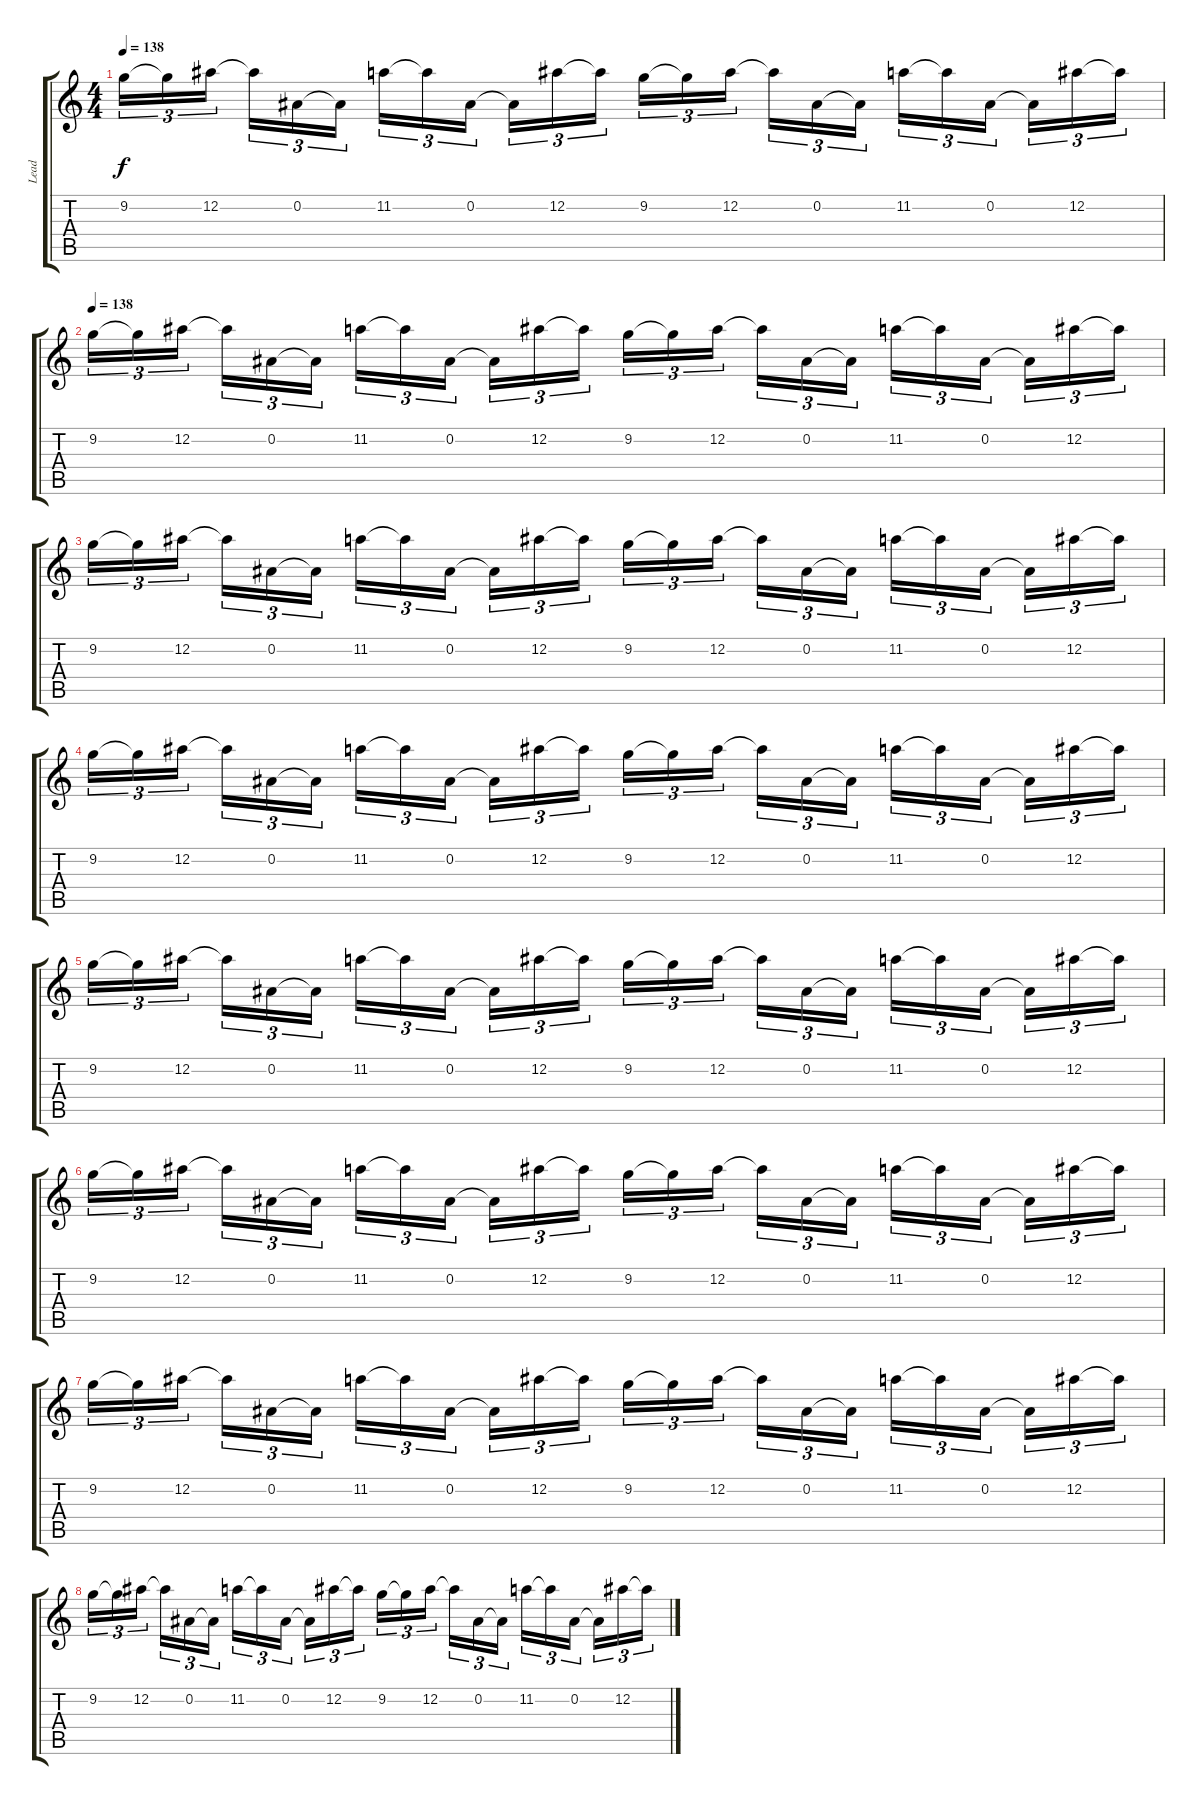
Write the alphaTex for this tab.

\track ("Lead" "Lead") {instrument distortionguitar}
\staff {score tabs}
\tuning (Eb4 Bb3 Gb3 Db3 Ab2 Eb2) {hide}
\ts (4 4)
\tempo 138
\clef g2
\ks c
9.2.16{tu (3 2) dy f} 9.2{t}.16{tu (3 2)} 12.2.16{tu (3 2)} 12.2{t}.16{tu (3 2)} 0.2.16{tu (3 2)} 0.2{t}.16{tu (3 2)} 11.2.16{tu (3 2)} 11.2{t}.16{tu (3 2)} 0.2.16{tu (3 2)} 0.2{t}.16{tu (3 2)} 12.2.16{tu (3 2)} 12.2{t}.16{tu (3 2)} 9.2.16{tu (3 2)} 9.2{t}.16{tu (3 2)} 12.2.16{tu (3 2)} 12.2{t}.16{tu (3 2)} 0.2.16{tu (3 2)} 0.2{t}.16{tu (3 2)} 11.2.16{tu (3 2)} 11.2{t}.16{tu (3 2)} 0.2.16{tu (3 2)} 0.2{t}.16{tu (3 2)} 12.2.16{tu (3 2)} 12.2{t}.16{tu (3 2)} |
\tempo 138
9.2.16{tu (3 2)} 9.2{t}.16{tu (3 2)} 12.2.16{tu (3 2)} 12.2{t}.16{tu (3 2)} 0.2.16{tu (3 2)} 0.2{t}.16{tu (3 2)} 11.2.16{tu (3 2)} 11.2{t}.16{tu (3 2)} 0.2.16{tu (3 2)} 0.2{t}.16{tu (3 2)} 12.2.16{tu (3 2)} 12.2{t}.16{tu (3 2)} 9.2.16{tu (3 2)} 9.2{t}.16{tu (3 2)} 12.2.16{tu (3 2)} 12.2{t}.16{tu (3 2)} 0.2.16{tu (3 2)} 0.2{t}.16{tu (3 2)} 11.2.16{tu (3 2)} 11.2{t}.16{tu (3 2)} 0.2.16{tu (3 2)} 0.2{t}.16{tu (3 2)} 12.2.16{tu (3 2)} 12.2{t}.16{tu (3 2)} |
9.2.16{tu (3 2)} 9.2{t}.16{tu (3 2)} 12.2.16{tu (3 2)} 12.2{t}.16{tu (3 2)} 0.2.16{tu (3 2)} 0.2{t}.16{tu (3 2)} 11.2.16{tu (3 2)} 11.2{t}.16{tu (3 2)} 0.2.16{tu (3 2)} 0.2{t}.16{tu (3 2)} 12.2.16{tu (3 2)} 12.2{t}.16{tu (3 2)} 9.2.16{tu (3 2)} 9.2{t}.16{tu (3 2)} 12.2.16{tu (3 2)} 12.2{t}.16{tu (3 2)} 0.2.16{tu (3 2)} 0.2{t}.16{tu (3 2)} 11.2.16{tu (3 2)} 11.2{t}.16{tu (3 2)} 0.2.16{tu (3 2)} 0.2{t}.16{tu (3 2)} 12.2.16{tu (3 2)} 12.2{t}.16{tu (3 2)} |
9.2.16{tu (3 2)} 9.2{t}.16{tu (3 2)} 12.2.16{tu (3 2)} 12.2{t}.16{tu (3 2)} 0.2.16{tu (3 2)} 0.2{t}.16{tu (3 2)} 11.2.16{tu (3 2)} 11.2{t}.16{tu (3 2)} 0.2.16{tu (3 2)} 0.2{t}.16{tu (3 2)} 12.2.16{tu (3 2)} 12.2{t}.16{tu (3 2)} 9.2.16{tu (3 2)} 9.2{t}.16{tu (3 2)} 12.2.16{tu (3 2)} 12.2{t}.16{tu (3 2)} 0.2.16{tu (3 2)} 0.2{t}.16{tu (3 2)} 11.2.16{tu (3 2)} 11.2{t}.16{tu (3 2)} 0.2.16{tu (3 2)} 0.2{t}.16{tu (3 2)} 12.2.16{tu (3 2)} 12.2{t}.16{tu (3 2)} |
9.2.16{tu (3 2)} 9.2{t}.16{tu (3 2)} 12.2.16{tu (3 2)} 12.2{t}.16{tu (3 2)} 0.2.16{tu (3 2)} 0.2{t}.16{tu (3 2)} 11.2.16{tu (3 2)} 11.2{t}.16{tu (3 2)} 0.2.16{tu (3 2)} 0.2{t}.16{tu (3 2)} 12.2.16{tu (3 2)} 12.2{t}.16{tu (3 2)} 9.2.16{tu (3 2)} 9.2{t}.16{tu (3 2)} 12.2.16{tu (3 2)} 12.2{t}.16{tu (3 2)} 0.2.16{tu (3 2)} 0.2{t}.16{tu (3 2)} 11.2.16{tu (3 2)} 11.2{t}.16{tu (3 2)} 0.2.16{tu (3 2)} 0.2{t}.16{tu (3 2)} 12.2.16{tu (3 2)} 12.2{t}.16{tu (3 2)} |
9.2.16{tu (3 2) volume 0} 9.2{t}.16{tu (3 2)} 12.2.16{tu (3 2)} 12.2{t}.16{tu (3 2)} 0.2.16{tu (3 2)} 0.2{t}.16{tu (3 2)} 11.2.16{tu (3 2)} 11.2{t}.16{tu (3 2)} 0.2.16{tu (3 2)} 0.2{t}.16{tu (3 2)} 12.2.16{tu (3 2)} 12.2{t}.16{tu (3 2)} 9.2.16{tu (3 2)} 9.2{t}.16{tu (3 2)} 12.2.16{tu (3 2)} 12.2{t}.16{tu (3 2)} 0.2.16{tu (3 2)} 0.2{t}.16{tu (3 2)} 11.2.16{tu (3 2)} 11.2{t}.16{tu (3 2)} 0.2.16{tu (3 2)} 0.2{t}.16{tu (3 2)} 12.2.16{tu (3 2)} 12.2{t}.16{tu (3 2)} |
9.2.16{tu (3 2)} 9.2{t}.16{tu (3 2)} 12.2.16{tu (3 2)} 12.2{t}.16{tu (3 2)} 0.2.16{tu (3 2)} 0.2{t}.16{tu (3 2)} 11.2.16{tu (3 2)} 11.2{t}.16{tu (3 2)} 0.2.16{tu (3 2)} 0.2{t}.16{tu (3 2)} 12.2.16{tu (3 2)} 12.2{t}.16{tu (3 2)} 9.2.16{tu (3 2)} 9.2{t}.16{tu (3 2)} 12.2.16{tu (3 2)} 12.2{t}.16{tu (3 2)} 0.2.16{tu (3 2)} 0.2{t}.16{tu (3 2)} 11.2.16{tu (3 2)} 11.2{t}.16{tu (3 2)} 0.2.16{tu (3 2)} 0.2{t}.16{tu (3 2)} 12.2.16{tu (3 2)} 12.2{t}.16{tu (3 2)} |
9.2.16{tu (3 2)} 9.2{t}.16{tu (3 2)} 12.2.16{tu (3 2)} 12.2{t}.16{tu (3 2)} 0.2.16{tu (3 2)} 0.2{t}.16{tu (3 2)} 11.2.16{tu (3 2)} 11.2{t}.16{tu (3 2)} 0.2.16{tu (3 2)} 0.2{t}.16{tu (3 2)} 12.2.16{tu (3 2)} 12.2{t}.16{tu (3 2)} 9.2.16{tu (3 2)} 9.2{t}.16{tu (3 2)} 12.2.16{tu (3 2)} 12.2{t}.16{tu (3 2)} 0.2.16{tu (3 2)} 0.2{t}.16{tu (3 2)} 11.2.16{tu (3 2)} 11.2{t}.16{tu (3 2)} 0.2.16{tu (3 2)} 0.2{t}.16{tu (3 2)} 12.2.16{tu (3 2)} 12.2{t}.16{tu (3 2)}
